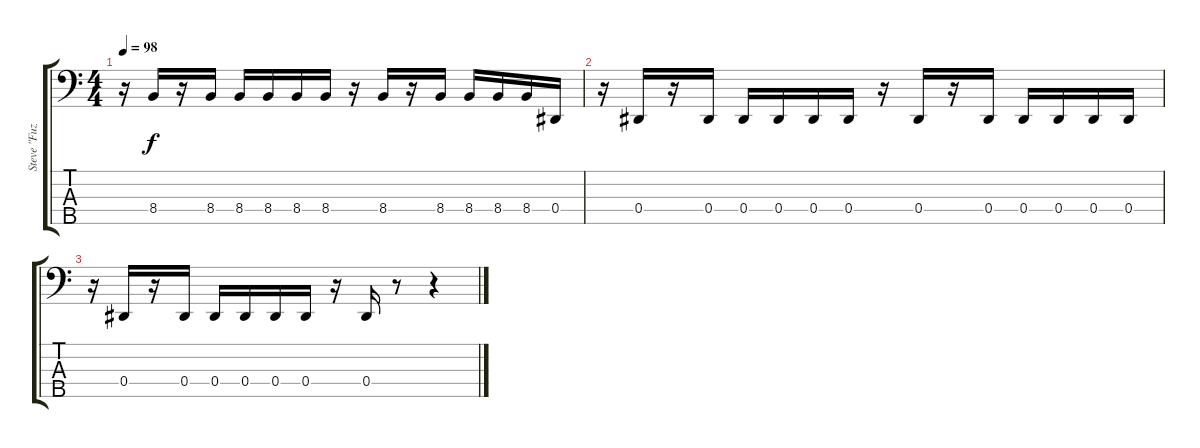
\track ("Steve \"Fuzz\" Kmak-Doubled" "Steve \"Fuz") {instrument electricbassfinger}
\staff {score tabs}
\tuning (Gb2 Db2 Ab1 Eb1 Bb0) {hide}
\ts (4 4)
\tempo 98
\clef f4
\ks c
r.16{dy f} 8.4.16 r.16 8.4.16 8.4.16 8.4.16 8.4.16 8.4.16 r.16 8.4.16 r.16 8.4.16 8.4.16 8.4.16 8.4.16 0.4.16 |
r.16 0.4.16 r.16 0.4.16 0.4.16 0.4.16 0.4.16 0.4.16 r.16 0.4.16 r.16 0.4.16 0.4.16 0.4.16 0.4.16 0.4.16 |
r.16 0.4.16 r.16 0.4.16 0.4.16 0.4.16 0.4.16 0.4.16 r.16 0.4.16 r.8 r.4
